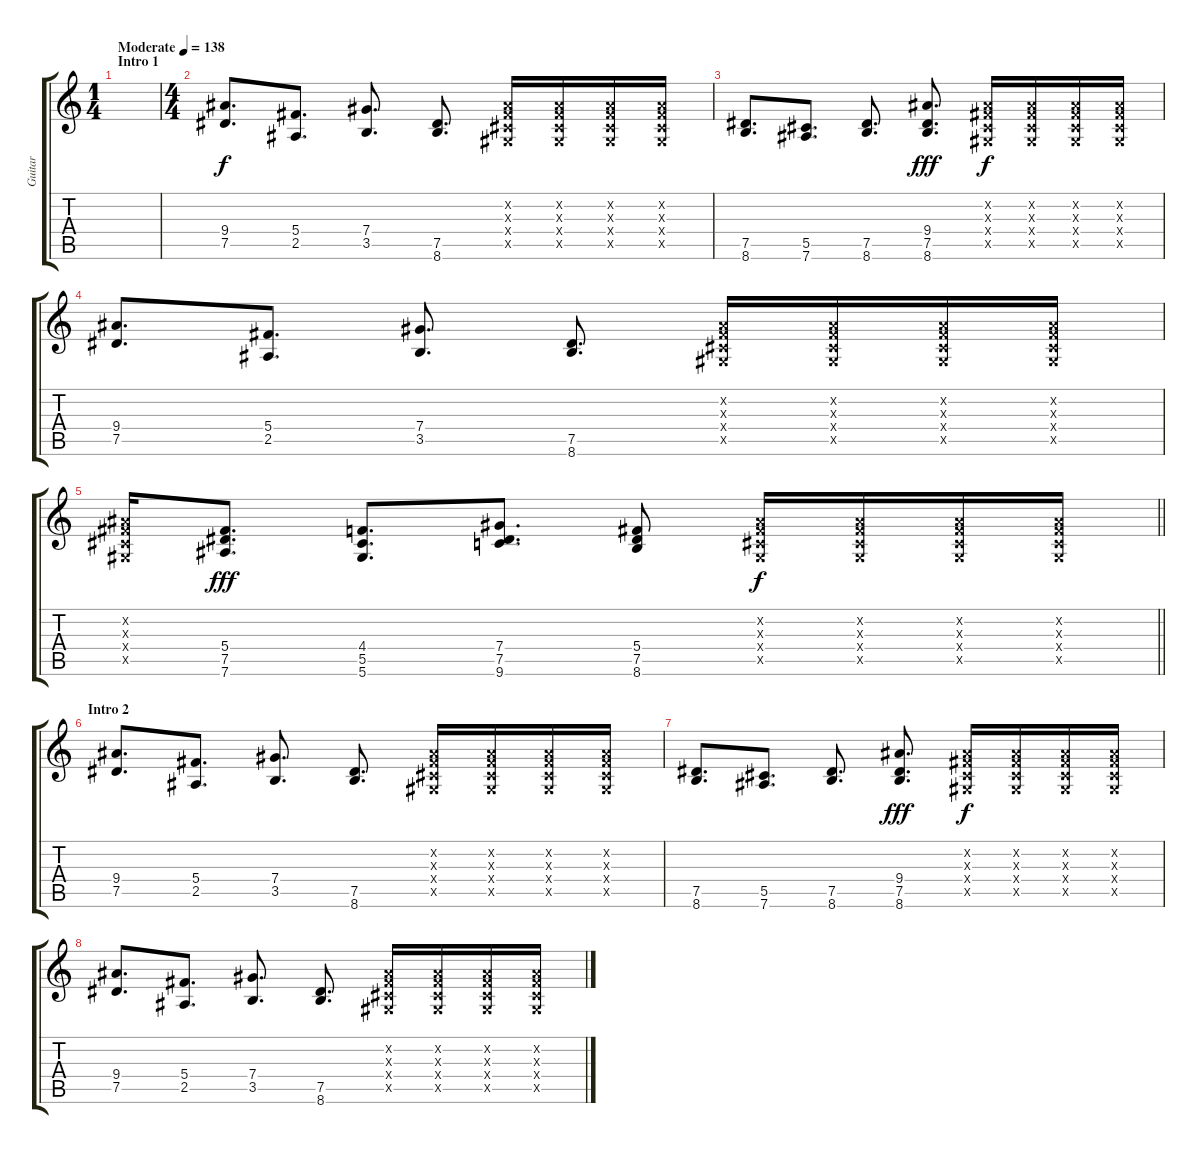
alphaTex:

\track ("Guitar" "Guitar") {instrument overdrivenguitar}
\staff {score tabs}
\tuning (Eb4 Bb3 Gb3 Db3 Ab2 Eb2) {hide}
\ts (1 4)
\section ("" "Intro 1")
\tempo (138 "Moderate")
\clef g2
\ks c
|
\ts (4 4)
(9.4 7.5).8{d} (5.4 2.5).8{d} (7.4 3.5).8{d} (7.5 8.6).8{d} (0.2{x} 0.3{x} 0.4{x} 0.5{x}).16 (0.2{x} 0.3{x} 0.4{x} 0.5{x}).16 (0.2{x} 0.3{x} 0.4{x} 0.5{x}).16 (0.2{x} 0.3{x} 0.4{x} 0.5{x}).16 |
(7.5 8.6).8{d} (5.5 7.6).8{d} (7.5 8.6).8{d} (9.4 7.5 8.6).8{d dy fff} (0.2{x} 0.3{x} 0.4{x} 0.5{x}).16{dy f} (0.2{x} 0.3{x} 0.4{x} 0.5{x}).16 (0.2{x} 0.3{x} 0.4{x} 0.5{x}).16 (0.2{x} 0.3{x} 0.4{x} 0.5{x}).16 |
(9.4 7.5).8{d} (5.4 2.5).8{d} (7.4 3.5).8{d} (7.5 8.6).8{d} (0.2{x} 0.3{x} 0.4{x} 0.5{x}).16 (0.2{x} 0.3{x} 0.4{x} 0.5{x}).16 (0.2{x} 0.3{x} 0.4{x} 0.5{x}).16 (0.2{x} 0.3{x} 0.4{x} 0.5{x}).16 |
\barLineRight lightlight
(0.2{x} 0.3{x} 0.4{x} 0.5{x}).16 (5.4 7.5 7.6).8{d dy fff} (4.4 5.5 5.6).8{d} (7.4 7.5 9.6).8{d} (5.4 7.5 8.6).8 (0.2{x} 0.3{x} 0.4{x} 0.5{x}).16{dy f} (0.2{x} 0.3{x} 0.4{x} 0.5{x}).16 (0.2{x} 0.3{x} 0.4{x} 0.5{x}).16 (0.2{x} 0.3{x} 0.4{x} 0.5{x}).16 |
\section ("" "Intro 2")
(9.4 7.5).8{d} (5.4 2.5).8{d} (7.4 3.5).8{d} (7.5 8.6).8{d} (0.2{x} 0.3{x} 0.4{x} 0.5{x}).16 (0.2{x} 0.3{x} 0.4{x} 0.5{x}).16 (0.2{x} 0.3{x} 0.4{x} 0.5{x}).16 (0.2{x} 0.3{x} 0.4{x} 0.5{x}).16 |
(7.5 8.6).8{d} (5.5 7.6).8{d} (7.5 8.6).8{d} (9.4 7.5 8.6).8{d dy fff} (0.2{x} 0.3{x} 0.4{x} 0.5{x}).16{dy f} (0.2{x} 0.3{x} 0.4{x} 0.5{x}).16 (0.2{x} 0.3{x} 0.4{x} 0.5{x}).16 (0.2{x} 0.3{x} 0.4{x} 0.5{x}).16 |
(9.4 7.5).8{d} (5.4 2.5).8{d} (7.4 3.5).8{d} (7.5 8.6).8{d} (0.2{x} 0.3{x} 0.4{x} 0.5{x}).16 (0.2{x} 0.3{x} 0.4{x} 0.5{x}).16 (0.2{x} 0.3{x} 0.4{x} 0.5{x}).16 (0.2{x} 0.3{x} 0.4{x} 0.5{x}).16
